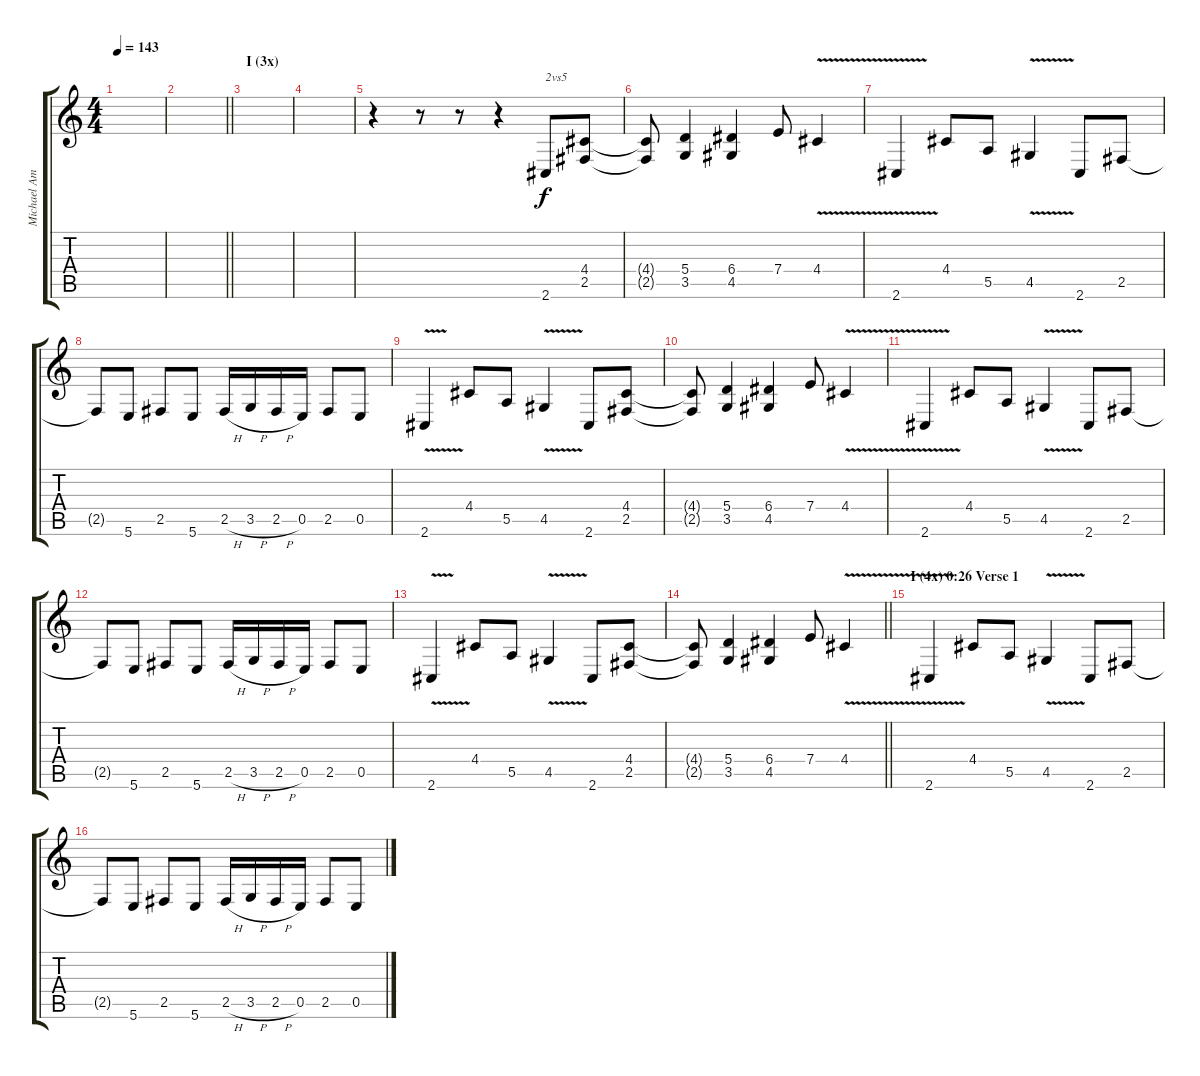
\track ("Michael Amott (Rhythm Guitar)" "Michael Am") {instrument distortionguitar}
\staff {score tabs}
\tuning (B3 Gb3 D3 A2 E2 B1) {hide}
\ts (4 4)
\tempo 143
\clef g2
\ks c
|
\barLineRight lightlight
|
\section ("" "I (3x)")
|
|
r.4 r.8 r.8 r.4 2.6.8{txt "2vs5"} (4.4 2.5).8 |
(4.4{t} 2.5{t}).8 (5.4 3.5).4 (6.4 4.5).4 7.4.8 4.4{v}.4 |
2.6{v}.4 4.4.8 5.5.8 4.5{v}.4 2.6.8 2.5.8 |
2.5{t}.8 5.6.8 2.5.8 5.6.8 2.5{h}.16 3.5{h}.16 2.5{h}.16 0.5.16 2.5.8 0.5.8 |
2.6{v}.4 4.4.8 5.5.8 4.5{v}.4 2.6.8 (4.4 2.5).8 |
(4.4{t} 2.5{t}).8 (5.4 3.5).4 (6.4 4.5).4 7.4.8 4.4{v}.4 |
2.6{v}.4 4.4.8 5.5.8 4.5{v}.4 2.6.8 2.5.8 |
2.5{t}.8 5.6.8 2.5.8 5.6.8 2.5{h}.16 3.5{h}.16 2.5{h}.16 0.5.16 2.5.8 0.5.8 |
2.6{v}.4 4.4.8 5.5.8 4.5{v}.4 2.6.8 (4.4 2.5).8 |
\barLineRight lightlight
(4.4{t} 2.5{t}).8 (5.4 3.5).4 (6.4 4.5).4 7.4.8 4.4{v}.4 |
\section ("" "I (4x) 0:26 Verse 1")
2.6{v}.4 4.4.8 5.5.8 4.5{v}.4 2.6.8 2.5.8 |
2.5{t}.8 5.6.8 2.5.8 5.6.8 2.5{h}.16 3.5{h}.16 2.5{h}.16 0.5.16 2.5.8 0.5.8
